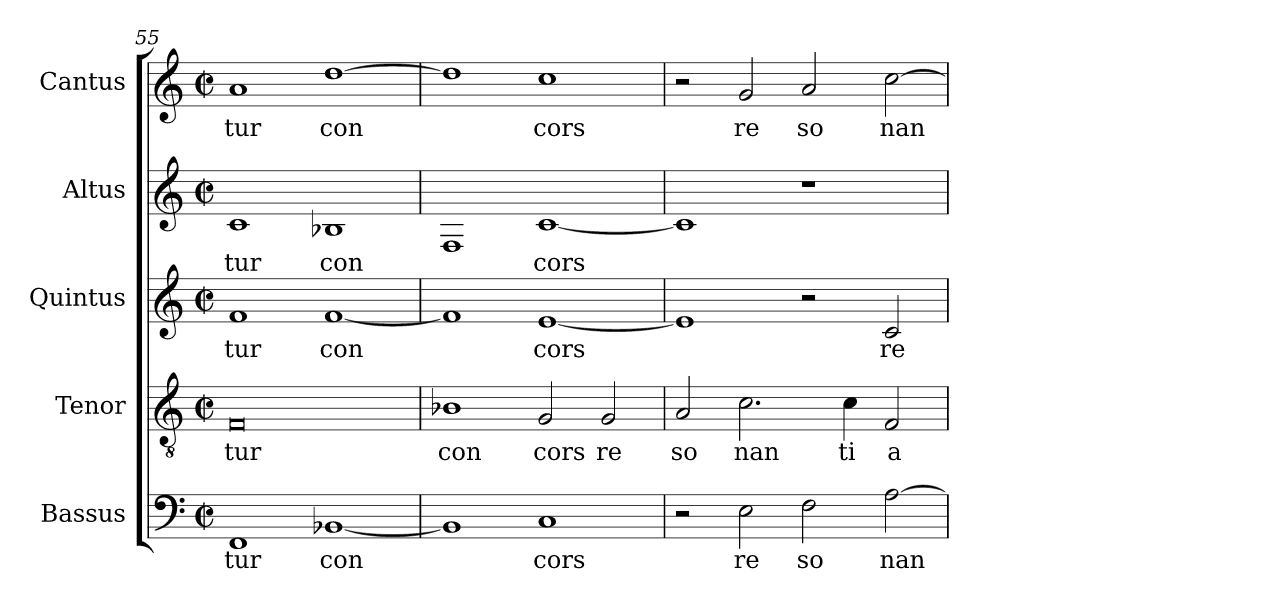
**kern	**text	**kern	**text	**kern	**text	**kern	**text	**kern	**text
*part5	*part5	*part4	*part4	*part3	*part3	*part2	*part2	*part1	*part1
*staff5	*staff5	*staff4	*staff4	*staff3	*staff3	*staff2	*staff2	*staff1	*staff1
*I"Bassus	*	*I"Tenor	*	*I"Quintus	*	*I"Altus	*	*I"Cantus	*
*clefF4	*	*clefGv2	*	*clefG2	*	*clefG2	*	*clefG2	*
*k[]	*	*k[]	*	*k[]	*	*k[]	*	*k[]	*
*C:	*	*C:	*	*C:	*	*C:	*	*C:	*
*M2/2	*	*M2/2	*	*M2/2	*	*M2/2	*	*M2/2	*
*met(c|)	*	*met(c|)	*	*met(c|)	*	*met(c|)	*	*met(c|)	*
=55	=55	=55	=55	=55	=55	=55	=55	=55	=55
!	!LO:LY:b:cj	!	!LO:LY:b:cj	!	!LO:LY:b:cj	!	!LO:LY:b:cj	!	!LO:LY:b:cj
1FF	tur	0F	tur	1f	-tur	1c	-tur	1a	tur
!	!LO:LY:b:cj	!	!	!	!LO:LY:b:cj	!	!LO:LY:b:cj	!	!LO:LY:b:cj
[<1BB-X	con	.	.	[<1f	con-	1B-X	con-	[>1dd	con
=56	=56	=56	=56	=56	=56	=56	=56	=56	=56
!	!LO:LY:b:cj	!	!LO:LY:b:cj	!	!LO:LY:b:cj	!	!LO:LY:b:cj	!	!LO:LY:b:cj
1BB-]	.	1B-X	con	1f]	--	1F	--	1dd]	.
!	!LO:LY:b:cj	!	!LO:LY:b:cj	!	!LO:LY:b:cj	!	!LO:LY:b:cj	!	!LO:LY:b:cj
1C	cors	2G/	cors	[<1e	-cors	[<1c	-cors	1cc	cors
!	!	!	!LO:LY:b:cj	!	!	!	!	!	!
.	.	2G/	re	.	.	.	.	.	.
=57	=57	=57	=57	=57	=57	=57	=57	=57	=57
!	!	!	!LO:LY:b:cj	!	!LO:LY:b:cj	!	!LO:LY:b:cj	!	!
2r	.	2A/	so	1e]	.	1c]	.	2r	.
!	!LO:LY:b:cj	!	!LO:LY:b:cj	!	!	!	!	!	!LO:LY:b:cj
2E\	re	2.c\	nan	.	.	.	.	2g/	re
!	!LO:LY:b:cj	!	!	!	!	!	!	!	!LO:LY:b:cj
2F\	so	.	.	2r	.	1r	.	2a/	so
!	!	!	!LO:LY:b:cj	!	!	!	!	!	!
.	.	4c\	ti	.	.	.	.	.	.
!	!LO:LY:b:cj	!	!LO:LY:b:cj	!	!LO:LY:b:cj	!	!	!	!LO:LY:b:cj
[>2A\	nan	2F/	a	2c/	re-	.	.	[>2cc\	nan
=	=	=	=	=	=	=	=	=	=
*-	*-	*-	*-	*-	*-	*-	*-	*-	*-
